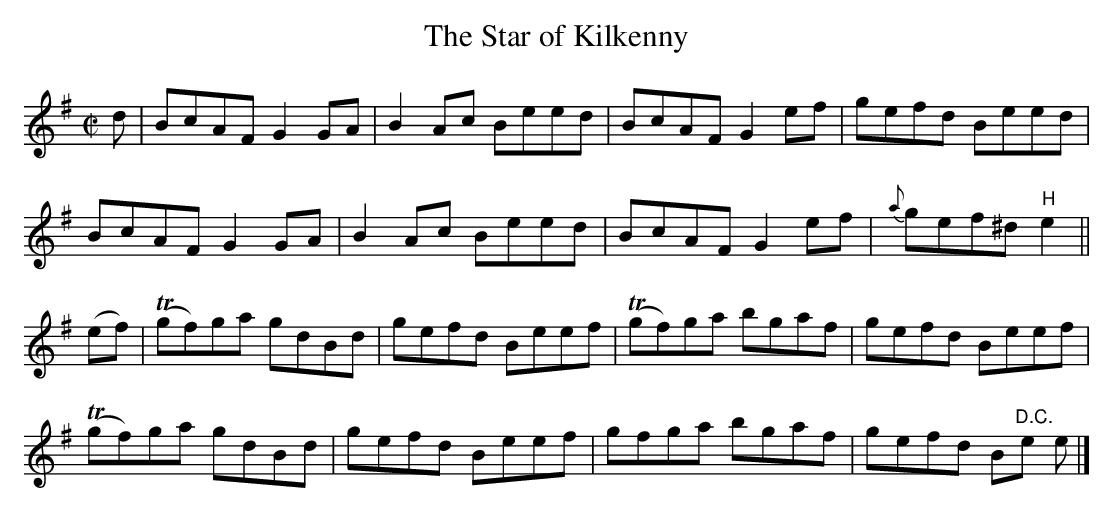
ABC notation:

X:1
T: The Star of Kilkenny
M: C|
L: 1/8
K: Em
d|BcAFG2GA|B2Ac Beed|BcAFG2ef|gefd Beed|
BcAFG2GA|B2Ac Beed|BcAFG2ef|{a}gef^d"H"e2||
(ef)|T(gf)ga gdBd|gefd Beef|T(gf)ga bgaf|gefd Beef|
T(gf)ga gdBd|gefd Beef|gfga bgaf|gefd B"D.C."e e|]
